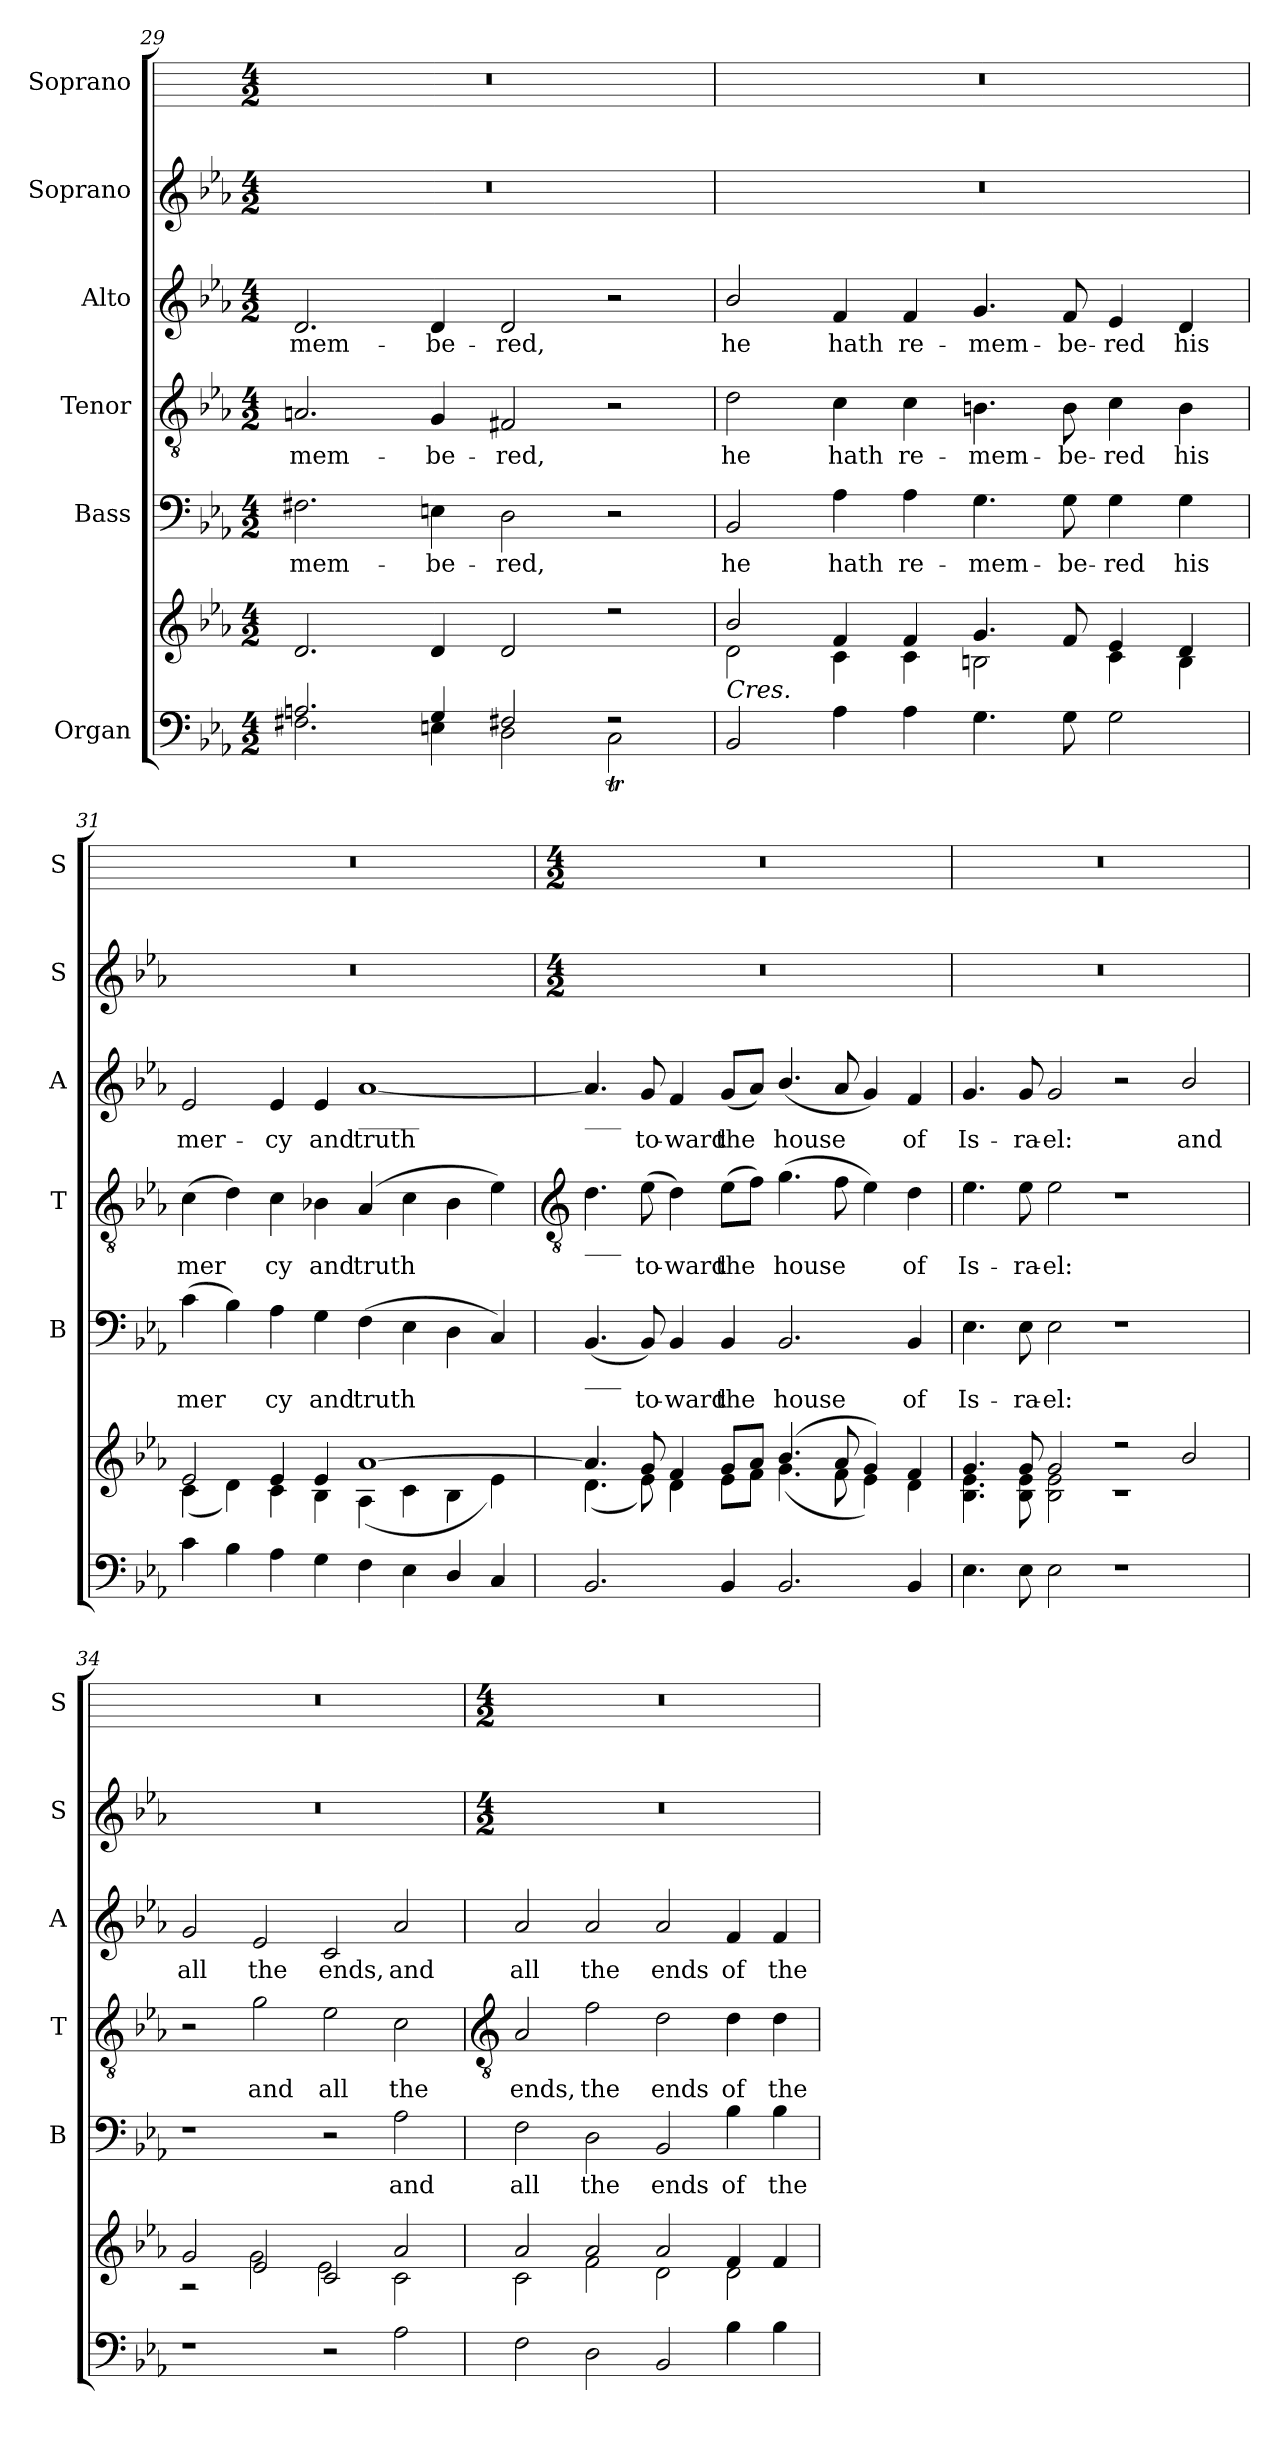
**kern	**kern	**kern	**text	**kern	**text	**kern	**text	**kern	**kern
*part6	*part6	*part5	*part5	*part4	*part4	*part3	*part3	*part2	*part1
*staff7	*staff6	*staff5	*staff5	*staff4	*staff4	*staff3	*staff3	*staff2	*staff1
*I"Organ	*	*I"Bass	*	*I"Tenor	*	*I"Alto	*	*I"Soprano	*I"Soprano
*	*	*I'B	*	*I'T	*	*I'A	*	*I'S	*I'S
*clefF4	*clefG2	*clefF4	*	*clefGv2	*	*clefG2	*	*clefG2	*
*k[b-e-a-]	*k[b-e-a-]	*k[b-e-a-]	*	*k[b-e-a-]	*	*k[b-e-a-]	*	*k[b-e-a-]	*
*E-:	*E-:	*E-:	*	*E-:	*	*E-:	*	*E-:	*
*M4/2	*M4/2	*M4/2	*	*M4/2	*	*M4/2	*	*M4/2	*M4/2
=29	=29	=29	=29	=29	=29	=29	=29	=29	=29
*^	*^	*	*	*	*	*	*	*	*
!	!	!	!	!	!LO:LY:b	!	!LO:LY:b	!	!LO:LY:b	!	!
2.An/	2.F#X\	2.d/	0ryy	2.F#X	-mem-	2.An	-mem-	2.d	-mem-	0r	0r
!	!	!	!	!	!LO:LY:b	!	!LO:LY:b	!	!LO:LY:b	!	!
4G/	4En\	4d/	.	4En	-be-	4G	-be-	4d	-be-	.	.
!	!	!	!	!	!LO:LY:b	!	!LO:LY:b	!	!LO:LY:b	!	!
2F#X/	2D\	2d/	.	2D	-red,	2F#X	-red,	2d	-red,	.	.
2r	2CT\	2r	.	2r	.	2r	.	2r	.	.	.
=30	=30	=30	=30	=30	=30	=30	=30	=30	=30	=30	=30
!LO:TX:a:i:t=Cres.	!	!	!	!	!	!	!	!	!	!	!
!	!	!	!	!	!LO:LY:b	!	!LO:LY:b	!	!LO:LY:b	!	!
0ryy	2BB-/	2b-/	2d\	2BB-	he	2d	he	2b-/	he	0r	0r
!	!	!	!	!	!LO:LY:b	!	!LO:LY:b	!	!LO:LY:b	!	!
.	4A-\	4f/	4c\	4A-	hath	4c	hath	4f	hath	.	.
!	!	!	!	!	!LO:LY:b	!	!LO:LY:b	!	!LO:LY:b	!	!
.	4A-\	4f/	4c\	4A-	re-	4c	re-	4f	re-	.	.
!	!	!	!	!	!LO:LY:b	!	!LO:LY:b	!	!LO:LY:b	!	!
.	4.G\	4.g/	2Bn\	4.G	-mem-	4.Bn	-mem-	4.g	-mem-	.	.
!	!	!	!	!	!LO:LY:b	!	!LO:LY:b	!	!LO:LY:b	!	!
.	8G\	8f/	.	8G	-be-	8B	-be-	8f	-be-	.	.
!	!	!	!	!	!LO:LY:b	!	!LO:LY:b	!	!LO:LY:b	!	!
.	2G\	4e-/	4c\	4G	-red	4c	-red	4e-	-red	.	.
!	!	!	!	!	!LO:LY:b	!	!LO:LY:b	!	!LO:LY:b	!	!
.	.	4d/	4B\	4G	his	4B	his	4d	his	.	.
=31	=31	=31	=31	=31	=31	=31	=31	=31	=31	=31	=31
!	!	!	!	!	!LO:LY:b	!	!LO:LY:b	!	!LO:LY:b	!	!
0ryy	4c\	2e-/	(<4c\	(>4c	mer	(>4c	mer	2e-	mer-	0r	0r
.	4B-\	.	4d\)	4B-)	.	4d)	.	.	.	.	.
!	!	!	!	!	!LO:LY:b	!	!LO:LY:b	!	!LO:LY:b	!	!
.	4A-\	4e-/	4c\	4A-	cy	4c	cy	4e-	-cy	.	.
!	!	!	!	!	!LO:LY:b	!	!LO:LY:b	!	!LO:LY:b	!	!
.	4G\	4e-/	4B-\	4G	and	4B-X	and	4e-	and	.	.
!	!	!	!	!	!	!	!	!LO:TX:b:t=_____	!	!	!
!	!	!	!	!	!LO:LY:b	!	!LO:LY:b	!	!LO:LY:b	!	!
.	4F\	[1a-/	(<4A-\	(>4F	truth	(>4A-	truth	[1a-	truth	.	.
.	4E-\	.	4c\	4E-	.	4c	.	.	.	.	.
.	4D/	.	4B-\	4D	.	4B-	.	.	.	.	.
.	4C/	.	4e-\)	4C)	.	4e-)	.	.	.	.	.
*v	*v	*	*	*	*	*	*	*	*	*	*
!!LO:LB:g=z
=32	=32	=32	=32	=32	=32	=32	=32	=32	=32	=32
*	*	*	*	*	*clefGv2	*	*	*	*	*
*	*	*	*	*	*	*	*	*	*M4/2	*M4/2
*^	*	*	*	*	*	*	*	*	*	*
!	!	!	!	!	!	!	!	!LO:TX:b:t=___	!	!	!
!	!	!	!	!	!	!LO:TX:b:t=___	!	!	!	!	!
!	!	!	!	!LO:TX:b:t=___	!	!	!	!	!	!	!
*v	*v	*	*	*	*	*	*	*	*	*	*
2.BB-/	4.a-/]	(<4.d\	(<4.BB-	.	4.d	.	4.a-]	.	0r	0r
!	!	!	!	!LO:LY:b	!	!LO:LY:b	!	!LO:LY:b	!	!
.	8g/	8e-\)	8BB-)	to-	(>8e-	to-	8g	to-	.	.
!	!	!	!	!LO:LY:b	!	!LO:LY:b	!	!LO:LY:b	!	!
.	4f/	4d\	4BB-	-ward	4d)	-ward	4f	-ward	.	.
!	!	!	!	!LO:LY:b	!	!LO:LY:b	!	!LO:LY:b	!	!
4BB-/	8g/L	8e-\L	4BB-	the	(>8e-L	the	(<8gL	the	.	.
.	8a-/J	8f\J	.	.	8fJ)	.	8a-J)	.	.	.
!	!	!	!	!LO:LY:b	!	!LO:LY:b	!	!LO:LY:b	!	!
2.BB-/	(>4.b-/	(<4.g\	2.BB-	house	(>4.g	house	(<4.b-/	house	.	.
.	8a-/	8f\	.	.	8f	.	8a-	.	.	.
.	4g/)	4e-\)	.	.	4e-)	.	4g)	.	.	.
!	!	!	!	!LO:LY:b	!	!LO:LY:b	!	!LO:LY:b	!	!
4BB-/	4f/	4d\	4BB-	of	4d	of	4f	of	.	.
=33	=33	=33	=33	=33	=33	=33	=33	=33	=33	=33
!	!	!	!	!LO:LY:b	!	!LO:LY:b	!	!LO:LY:b	!	!
4.E-	4.g/	4.B-\ 4.e-\	4.E-	Is-	4.e-	Is-	4.g	Is-	0r	0r
!	!	!	!	!LO:LY:b	!	!LO:LY:b	!	!LO:LY:b	!	!
8E-	8g/	8B-\ 8e-\	8E-	-ra-	8e-	-ra-	8g	-ra-	.	.
!	!	!	!	!LO:LY:b	!	!LO:LY:b	!	!LO:LY:b	!	!
2E-	2g/	2B-\ 2e-\	2E-	-el:	2e-	-el:	2g	-el:	.	.
1r	2r	1r	1r	.	1r	.	2r	.	.	.
!	!	!	!	!	!	!	!	!LO:LY:b	!	!
.	2b-/	.	.	.	.	.	2b-/	and	.	.
=34	=34	=34	=34	=34	=34	=34	=34	=34	=34	=34
!	!	!	!	!	!	!	!	!LO:LY:b	!	!
1r	2g/	2r	1r	.	2r	.	2g/	all	0r	0r
!	!	!	!	!	!	!LO:LY:b	!	!LO:LY:b	!	!
.	2e-/	2g\	.	.	2g	and	2e-/	the	.	.
!	!	!	!	!	!	!LO:LY:b	!	!LO:LY:b	!	!
2r	2c/	2e-\	2r	.	2e-	all	2c/	ends,	.	.
!	!	!	!	!LO:LY:b	!	!LO:LY:b	!	!LO:LY:b	!	!
2A-	2a-/	2c\	2A-	and	2c	the	2a-/	and	.	.
!!LO:LB:g=z
=35	=35	=35	=35	=35	=35	=35	=35	=35	=35	=35
*	*	*	*	*	*clefGv2	*	*	*	*	*
*	*	*	*	*	*	*	*	*	*M4/2	*M4/2
*^	*	*	*	*	*	*	*	*	*	*
!	!	!	!	!	!LO:LY:b	!	!LO:LY:b	!	!LO:LY:b	!	!
0ryy	2F\	2a-/	2c\	2F	all	2A-	ends,	2a-/	all	0r	0r
!	!	!	!	!	!LO:LY:b	!	!LO:LY:b	!	!LO:LY:b	!	!
.	2D\	2a-/	2f\	2D	the	2f	the	2a-/	the	.	.
!	!	!	!	!	!LO:LY:b	!	!LO:LY:b	!	!LO:LY:b	!	!
.	2BB-/	2a-/	2d\	2BB-	ends	2d	ends	2a-/	ends	.	.
!	!	!	!	!	!LO:LY:b	!	!LO:LY:b	!	!LO:LY:b	!	!
.	4B-\	4f/	2d\	4B-	of	4d	of	4f/	of	.	.
!	!	!	!	!	!LO:LY:b	!	!LO:LY:b	!	!LO:LY:b	!	!
.	4B-\	4f/	.	4B-	the	4d	the	4f/	the	.	.
*v	*v	*	*	*	*	*	*	*	*	*	*
*	*v	*v	*	*	*	*	*	*	*	*
=	=	=	=	=	=	=	=	=	=
*-	*-	*-	*-	*-	*-	*-	*-	*-	*-
